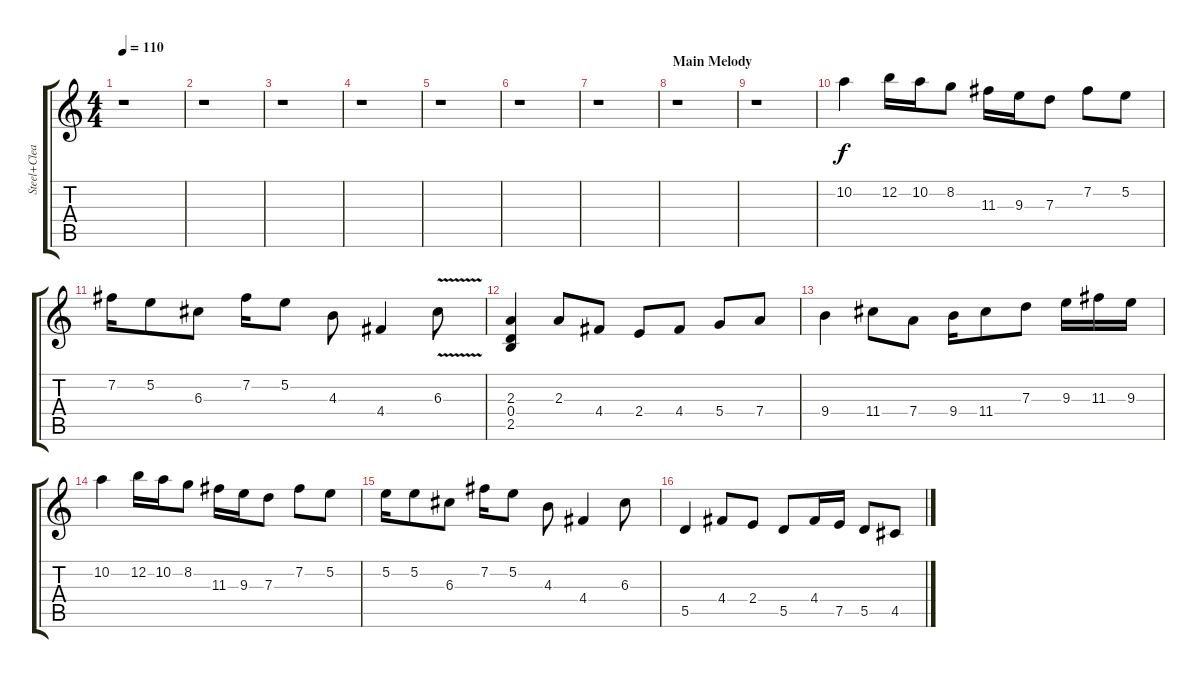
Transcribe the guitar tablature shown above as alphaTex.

\track ("Steel+Clean+Dis" "Steel+Clea") {instrument acousticguitarsteel}
\staff {score tabs}
\tuning (E4 B3 G3 D3 A2 E2) {hide}
\ts (4 4)
\tempo 110
\clef g2
\ks c
r.1{dy f} |
r.1 |
r.1 |
r.1 |
r.1 |
r.1 |
r.1 |
\section ("" "Main Melody")
r.1 |
r.1 |
10.2.4{volume 16 instrument distortionguitar} 12.2.16 10.2.16 8.2.8 11.3.16 9.3.16 7.3.8 7.2.8 5.2.8 |
7.2.16 5.2.8 6.3.8 7.2.16 5.2.8 4.3.8 4.4.4 6.3{v}.8 |
(2.3 0.4 2.5).4 2.3.8 4.4.8 2.4.8 4.4.8 5.4.8 7.4.8 |
9.4.4 11.4.8 7.4.8 9.4.16 11.4.8 7.3.8 9.3.16 11.3.16 9.3.16 |
10.2.4 12.2.16 10.2.16 8.2.8 11.3.16 9.3.16 7.3.8 7.2.8 5.2.8 |
5.2.16 5.2.8 6.3.8 7.2.16 5.2.8 4.3.8 4.4.4 6.3.8 |
5.5.4 4.4.8 2.4.8 5.5.8 4.4.16 7.5.16 5.5.8 4.5.8
